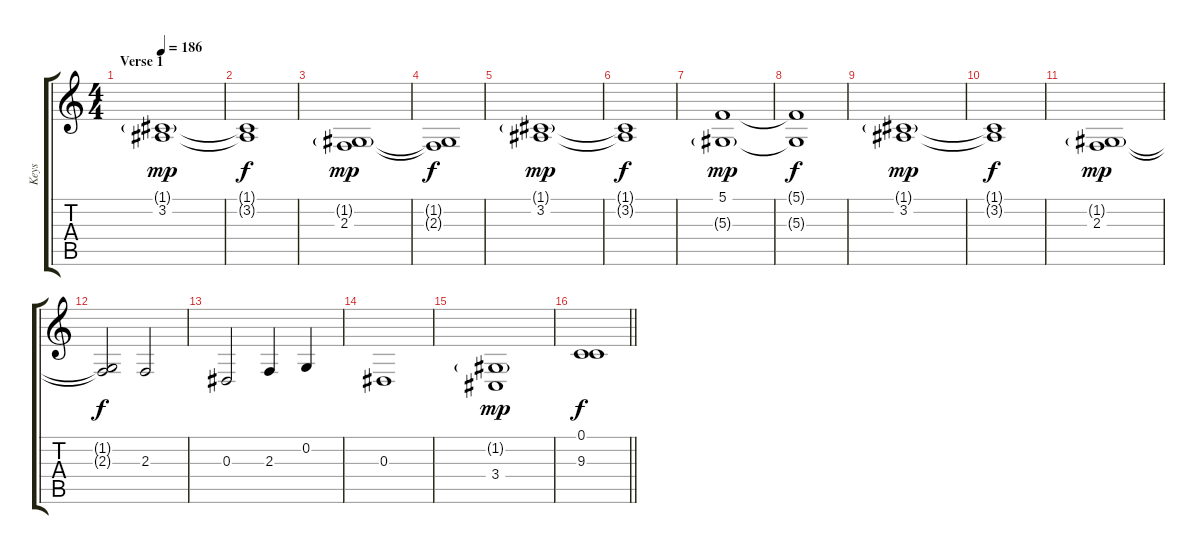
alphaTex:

\track ("Keys" "Keys") {instrument stringensemble1}
\staff {score tabs}
\tuning (C4 G3 Eb3 Bb2 F2 C2) {hide}
\ts (4 4)
\section ("" "Verse 1")
\tempo 186
\clef g2
\ks c
(1.1{g} 3.2).1{dy mp} |
(1.1{t} 3.2{t}).1{dy f} |
(1.2{g} 2.3).1{dy mp} |
(1.2{t} 2.3{t}).1{dy f} |
(1.1{g} 3.2).1{dy mp} |
(1.1{t} 3.2{t}).1{dy f} |
(5.1 5.3{g}).1{dy mp} |
(5.1{t} 5.3{t}).1{dy f} |
(1.1{g} 3.2).1{dy mp} |
(1.1{t} 3.2{t}).1{dy f} |
(1.2{g} 2.3).1{dy mp} |
(1.2{t} 2.3{t}).2{dy f} 2.3.2 |
0.3.2 2.3.4 0.2.4 |
0.3.1 |
(1.2{g} 3.4).1{dy mp} |
\barLineRight lightlight
(0.1 9.3).1{dy f}
